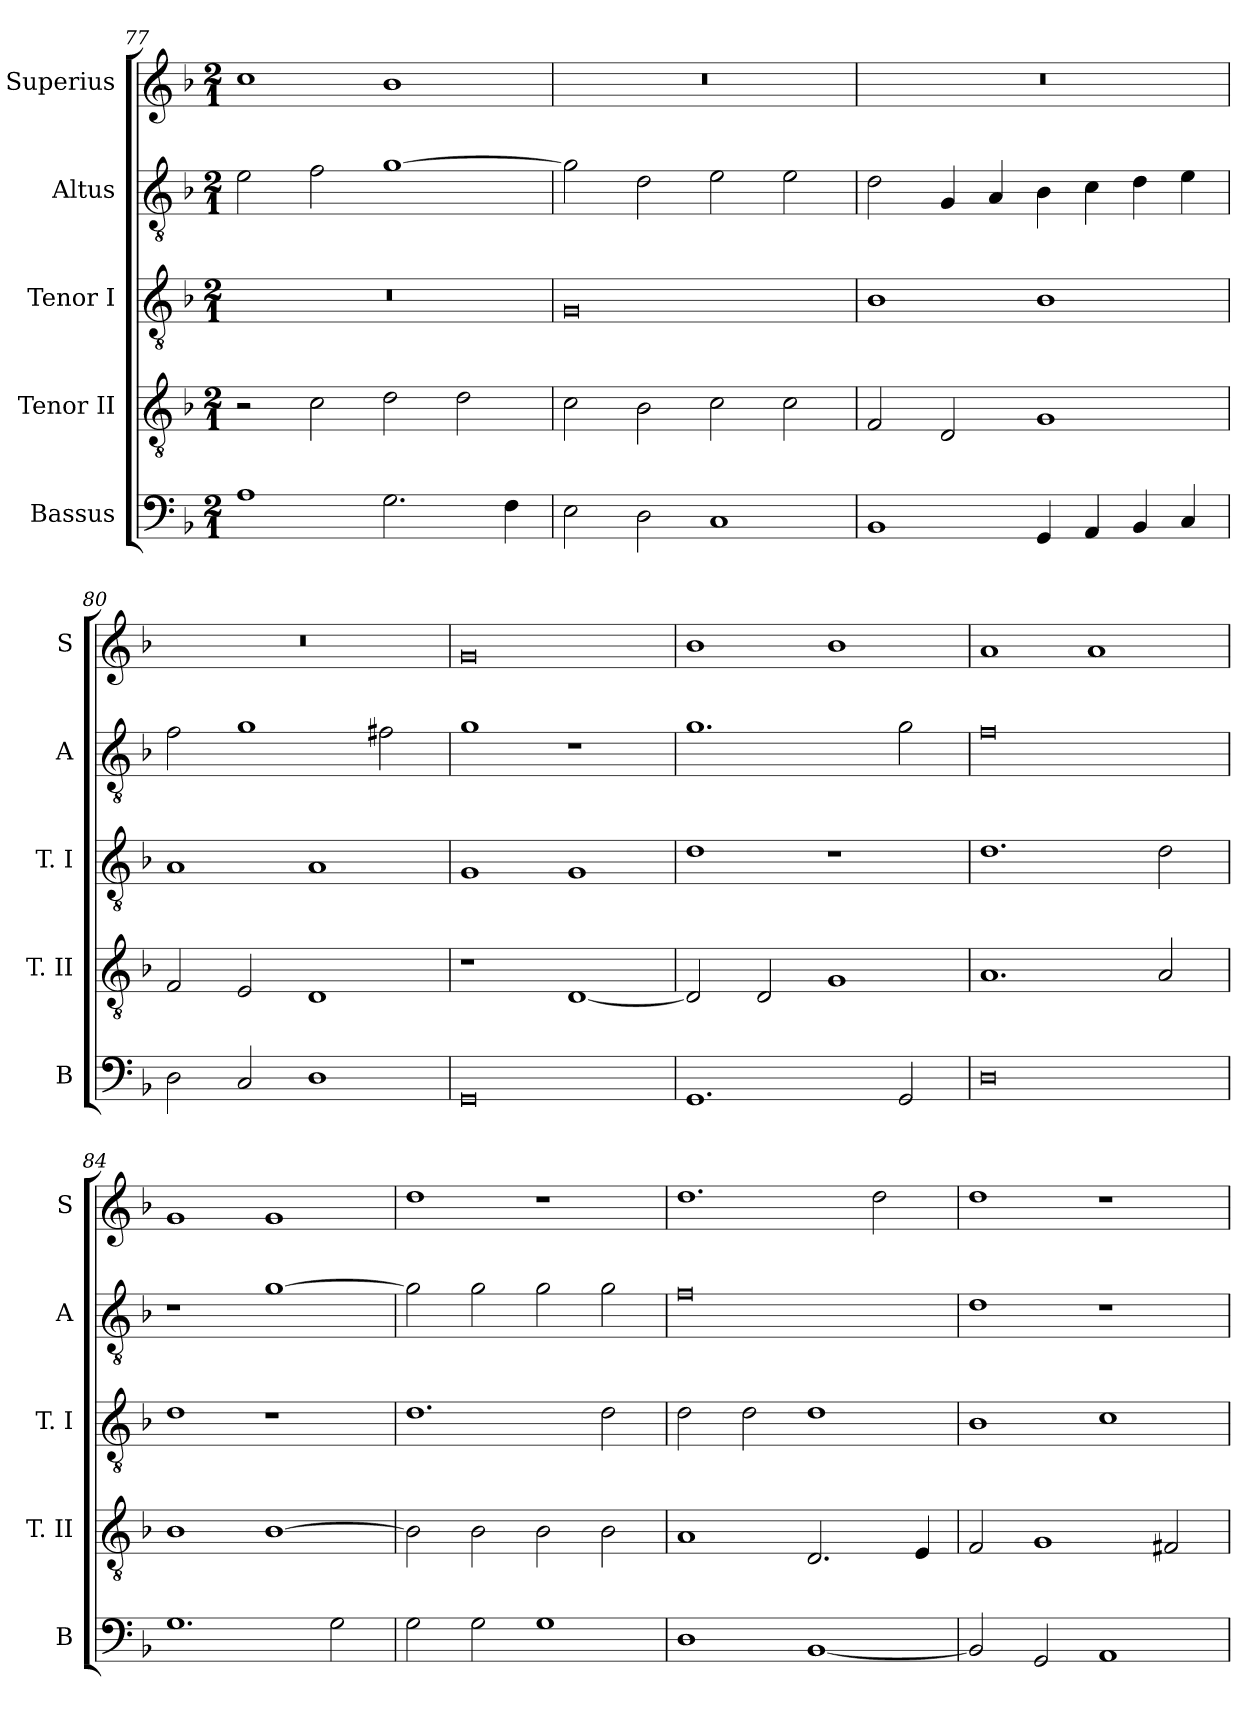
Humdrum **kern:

**kern	**kern	**kern	**kern	**kern
*part5	*part4	*part3	*part2	*part1
*staff5	*staff4	*staff3	*staff2	*staff1
*I"Bassus	*I"Tenor II	*I"Tenor I	*I"Altus	*I"Superius
*I'B	*I'T. II	*I'T. I	*I'A	*I'S
*clefF4	*clefGv2	*clefGv2	*clefGv2	*clefG2
*k[b-]	*k[b-]	*k[b-]	*k[b-]	*k[b-]
*F:	*F:	*F:	*F:	*F:
*M2/1	*M2/1	*M2/1	*M2/1	*M2/1
=77	=77	=77	=77	=77
1A	2r	0r	2e	1cc
.	2c	.	2f	.
2.G	2d	.	[1g	1b-
.	2d	.	.	.
4F	.	.	.	.
=78	=78	=78	=78	=78
2E	2c	0G	2g]	0r
2D	2B-	.	2d	.
1C	2c	.	2e	.
.	2c	.	2e	.
=79	=79	=79	=79	=79
1BB-	2F	1B-	2d	0r
.	2D	.	4G	.
.	.	.	4A	.
4GG	1G	1B-	4B-	.
4AA	.	.	4c	.
4BB-	.	.	4d	.
4C	.	.	4e	.
=80	=80	=80	=80	=80
2D	2F	1A	2f	0r
2C	2E	.	1g	.
1D	1D	1A	.	.
.	.	.	2f#X	.
=81	=81	=81	=81	=81
0GG	1r	1G	1g	0g
.	[1D	1G	1r	.
=82	=82	=82	=82	=82
1.GG	2D]	1d	1.g	1b-
.	2D	.	.	.
.	1G	1r	.	1b-
2GG	.	.	2g	.
=83	=83	=83	=83	=83
0D	1.A	1.d	0f	1a
.	.	.	.	1a
.	2A	2d	.	.
=84	=84	=84	=84	=84
1.G	1B-	1d	1r	1g
.	[1B-	1r	[1g	1g
2G	.	.	.	.
=85	=85	=85	=85	=85
2G	2B-]	1.d	2g]	1dd
2G	2B-	.	2g	.
1G	2B-	.	2g	1r
.	2B-	2d	2g	.
=86	=86	=86	=86	=86
1D	1A	2d	0f	1.dd
.	.	2d	.	.
[1BB-	2.D	1d	.	.
.	.	.	.	2dd
.	4E	.	.	.
=87	=87	=87	=87	=87
2BB-]	2F	1B-	1d	1dd
2GG	1G	.	.	.
1AA	.	1c	1r	1r
.	2F#X	.	.	.
=	=	=	=	=
*-	*-	*-	*-	*-
